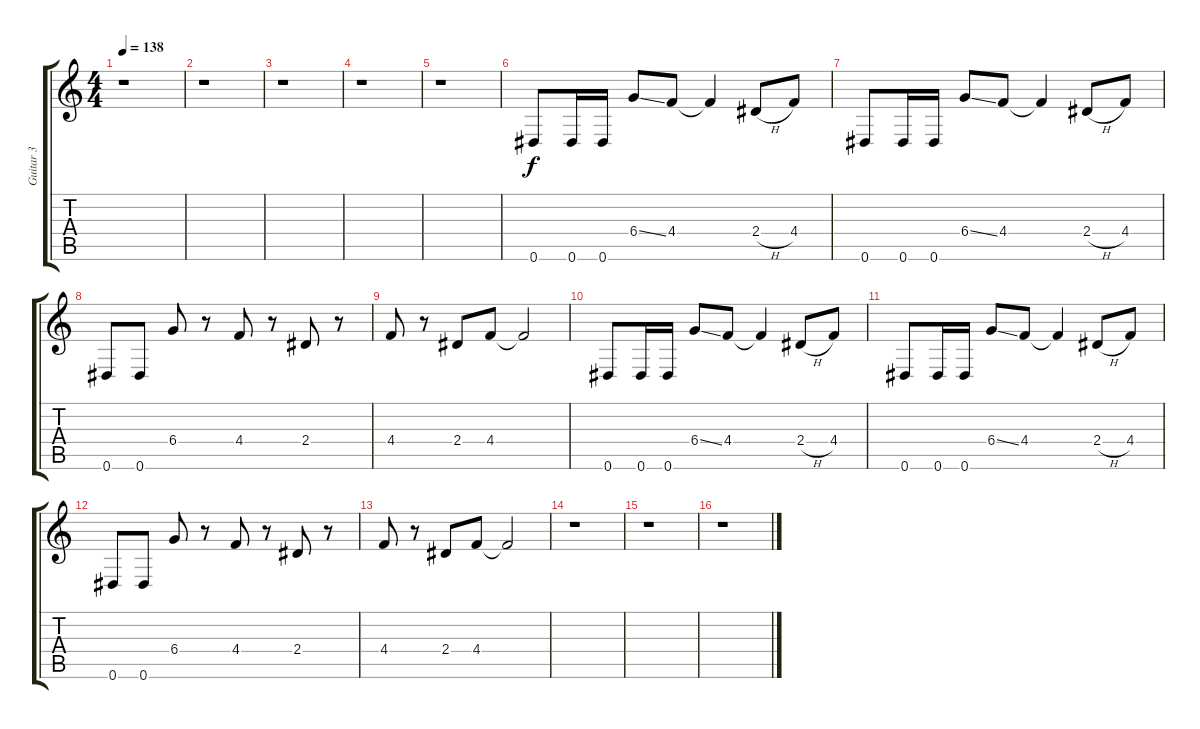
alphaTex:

\track ("Guitar 3" "Guitar 3") {instrument overdrivenguitar}
\staff {score tabs}
\tuning (Eb4 Bb3 Gb3 Db3 Ab2 Eb2) {hide}
\ts (4 4)
\tempo 138
\clef g2
\ks c
r.1{dy f} |
r.1 |
r.1 |
r.1 |
r.1 |
0.6.8 0.6.16 0.6.16 6.4{ss}.8 4.4.8 4.4{t}.4 2.4{h}.8 4.4.8 |
0.6.8 0.6.16 0.6.16 6.4{ss}.8 4.4.8 4.4{t}.4 2.4{h}.8 4.4.8 |
0.6.8 0.6.8 6.4.8 r.8 4.4.8 r.8 2.4.8 r.8 |
4.4.8 r.8 2.4.8 4.4.8 4.4{t}.2 |
0.6.8 0.6.16 0.6.16 6.4{ss}.8 4.4.8 4.4{t}.4 2.4{h}.8 4.4.8 |
0.6.8 0.6.16 0.6.16 6.4{ss}.8 4.4.8 4.4{t}.4 2.4{h}.8 4.4.8 |
0.6.8 0.6.8 6.4.8 r.8 4.4.8 r.8 2.4.8 r.8 |
4.4.8 r.8 2.4.8 4.4.8 4.4{t}.2 |
r.1 |
r.1 |
r.1
